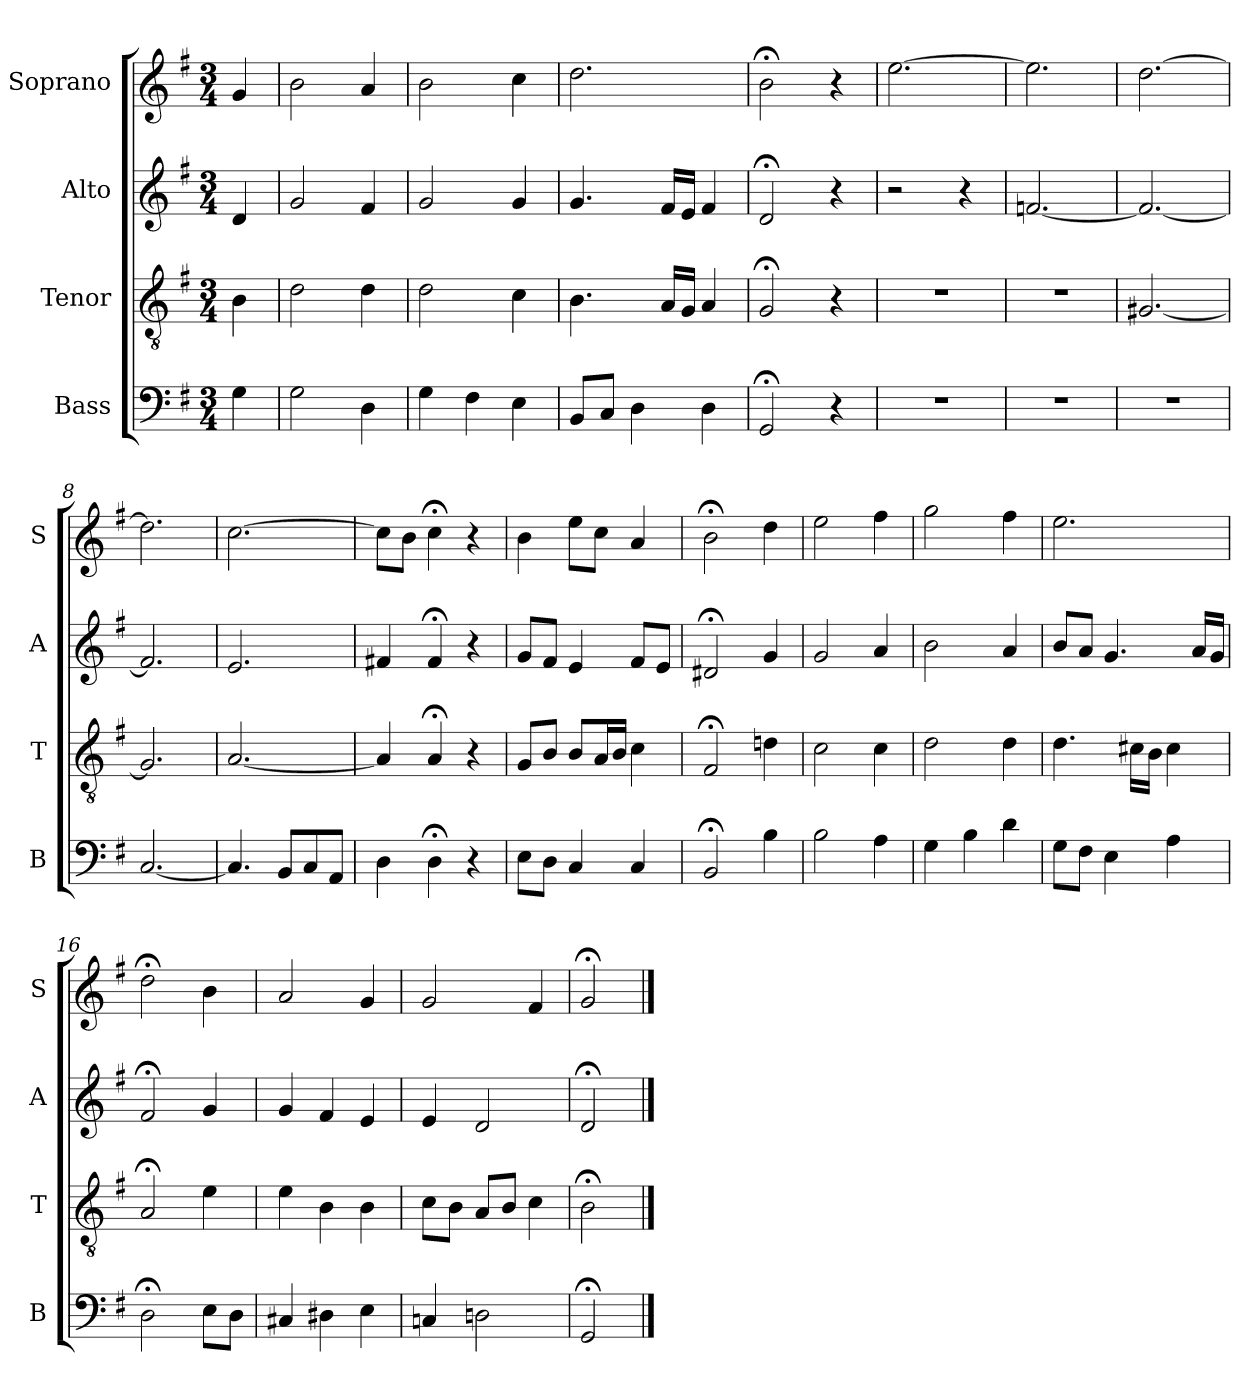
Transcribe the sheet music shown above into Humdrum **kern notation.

**kern	**kern	**kern	**kern
*part4	*part3	*part2	*part1
*staff4	*staff3	*staff2	*staff1
*I"Bass	*I"Tenor	*I"Alto	*I"Soprano
*I'B	*I'T	*I'A	*I'S
*clefF4	*clefGv2	*clefG2	*clefG2
*k[f#]	*k[f#]	*k[f#]	*k[f#]
*G:	*G:	*G:	*G:
*M3/4	*M3/4	*M3/4	*M3/4
*MM100	*MM100	*MM100	*MM100
=	=	=	=
4G	4B	4d	4g
=1	=1	=1	=1
2G	2d	2g	2b
4D	4d	4f#	4a
=2	=2	=2	=2
4G	2d	2g	2b
4F#	.	.	.
4E	4c	4g	4cc
=3	=3	=3	=3
8BBL	4.B	4.g	2.dd
8CJ	.	.	.
4D	.	.	.
.	16ALL	16f#LL	.
.	16GJJ	16eJJ	.
4D	4A	4f#	.
=4	=4	=4	=4
2GG;<	2G;<	2d;<	2b;<
4r	4r	4r	4r
=5	=5	=5	=5
2.r	2.r	2r	[2.ee
.	.	4r	.
=6	=6	=6	=6
2.r	2.r	[2.fn	2.ee]
=7	=7	=7	=7
2.r	[2.G#X	2.f_	[2.dd
=8	=8	=8	=8
[2.C	2.G#]	2.f]	2.dd]
=9	=9	=9	=9
4.C]	[2.A	2.e	[2.cc
8BBL	.	.	.
8C	.	.	.
8AAJ	.	.	.
=10	=10	=10	=10
4D	4A]	4f#X	8ccL]
.	.	.	8bJ
4D;<	4A;<	4f#;<	4cc;<
4r	4r	4r	4r
=11	=11	=11	=11
8EL	8GL	8gL	4b
8DJ	8BJ	8f#J	.
4C	8BL	4e	8eeL
.	16AL	.	8ccJ
.	16BJJ	.	.
4C	4c	8f#L	4a
.	.	8eJ	.
=12	=12	=12	=12
2BB;<	2F#;<	2d#X;<	2b;<
4B	4dn	4g	4dd
=13	=13	=13	=13
2B	2c	2g	2ee
4A	4c	4a	4ff#
=14	=14	=14	=14
4G	2d	2b	2gg
4B	.	.	.
4d	4d	4a	4ff#
=15	=15	=15	=15
8GL	4.d	8bL	2.ee
8F#J	.	8aJ	.
4E	.	4.g	.
.	16c#XLL	.	.
.	16BJJ	.	.
4A	4c#	.	.
.	.	16aLL	.
.	.	16gJJ	.
=16	=16	=16	=16
2D;<i	2A;<i	2f#;<	2dd;<
8EiL	4ei	4g	4b
8DJ	.	.	.
=17	=17	=17	=17
4C#X	4e	4g	2a
4D#X	4B	4f#	.
4E	4B	4e	4g
=18	=18	=18	=18
4Cn	8cL	4e	2g
.	8BJ	.	.
2Dn	8AL	2d	.
.	8BJ	.	.
.	4c	.	4f#
=19	=19	=19	=19
2GG;<	2B;<	2d;<	2g;<
==	==	==	==
*-	*-	*-	*-
